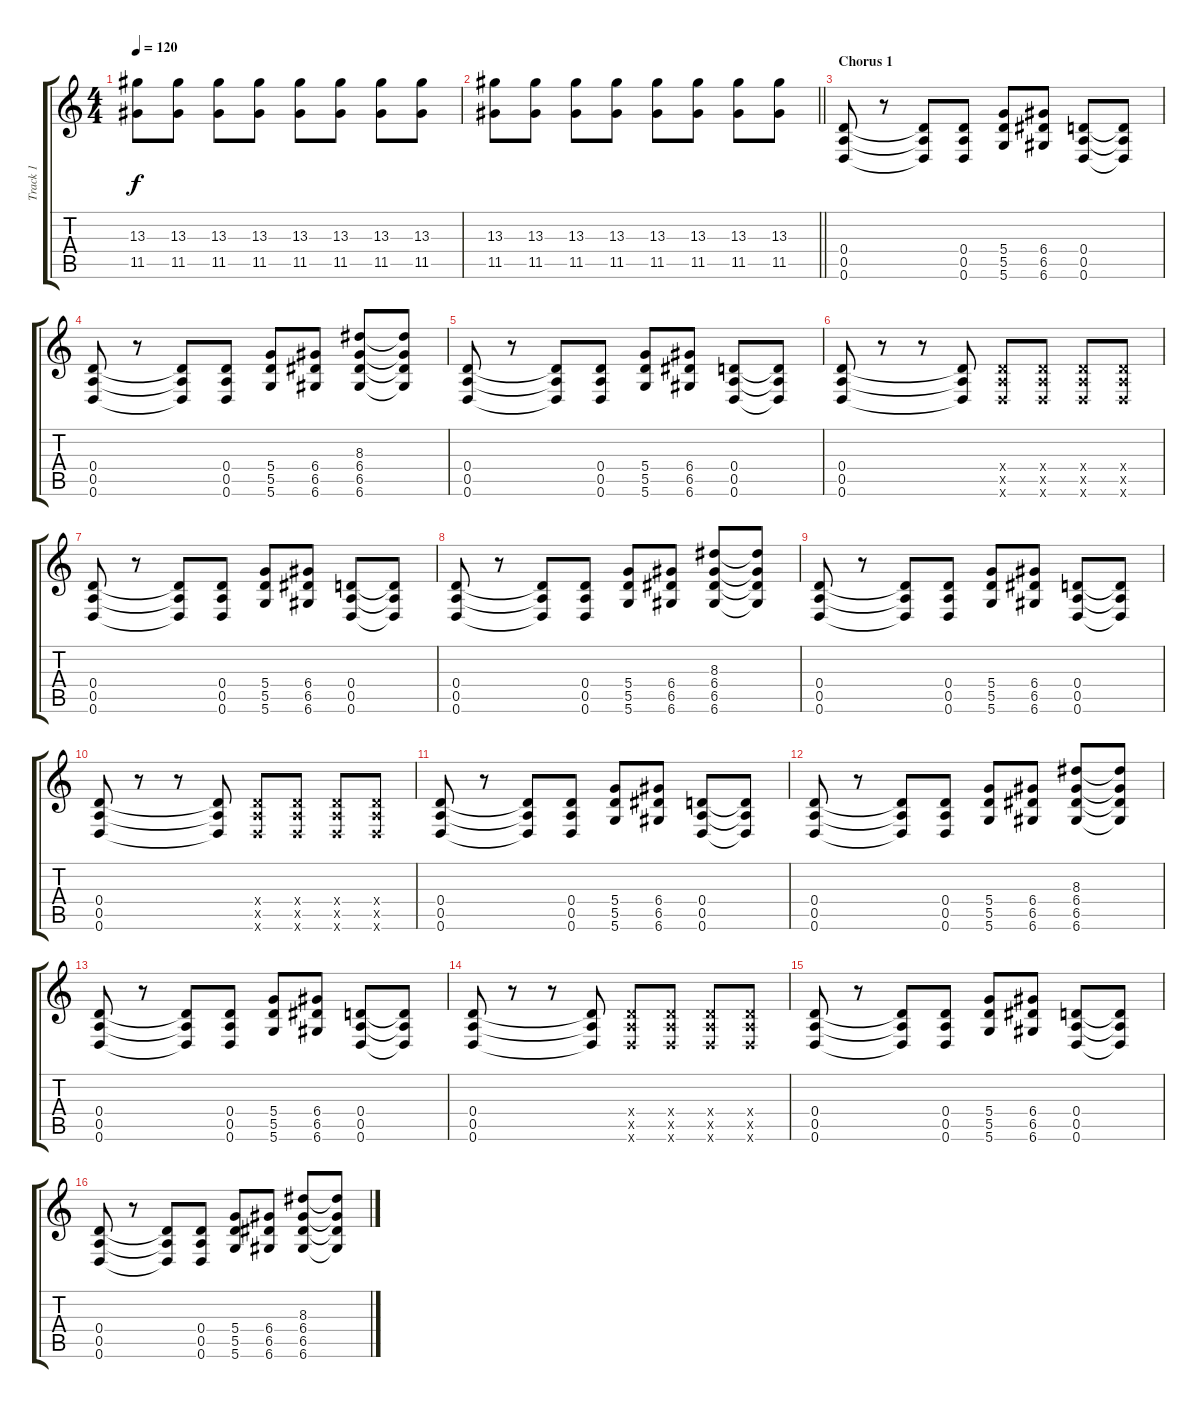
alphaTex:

\track ("Track 1" "Track 1") {instrument distortionguitar}
\staff {score tabs}
\tuning (E4 B3 G3 D3 A2 D2) {hide}
\ts (4 4)
\tempo 120
\clef g2
\ks c
(13.3 11.5).8{dy f} (13.3 11.5).8 (13.3 11.5).8 (13.3 11.5).8 (13.3 11.5).8 (13.3 11.5).8 (13.3 11.5).8 (13.3 11.5).8 |
\barLineRight lightlight
(13.3 11.5).8 (13.3 11.5).8 (13.3 11.5).8 (13.3 11.5).8 (13.3 11.5).8 (13.3 11.5).8 (13.3 11.5).8 (13.3 11.5).8 |
\section ("" "Chorus 1")
(0.4 0.5 0.6).8 r.8 (0.4{t} 0.5{t} 0.6{t}).8 (0.4 0.5 0.6).8 (5.4 5.5 5.6).8 (6.4 6.5 6.6).8 (0.4 0.5 0.6).8 (0.4{t} 0.5{t} 0.6{t}).8 |
(0.4 0.5 0.6).8 r.8 (0.4{t} 0.5{t} 0.6{t}).8 (0.4 0.5 0.6).8 (5.4 5.5 5.6).8 (6.4 6.5 6.6).8 (8.3 6.4 6.5 6.6).8 (8.3{t} 6.4{t} 6.5{t} 6.6{t}).8 |
(0.4 0.5 0.6).8 r.8 (0.4{t} 0.5{t} 0.6{t}).8 (0.4 0.5 0.6).8 (5.4 5.5 5.6).8 (6.4 6.5 6.6).8 (0.4 0.5 0.6).8 (0.4{t} 0.5{t} 0.6{t}).8 |
(0.4 0.5 0.6).8 r.8 r.8 (0.4{t} 0.5{t} 0.6{t}).8 (0.4{x} 0.5{x} 0.6{x}).8 (0.4{x} 0.5{x} 0.6{x}).8 (0.4{x} 0.5{x} 0.6{x}).8 (0.4{x} 0.5{x} 0.6{x}).8 |
(0.4 0.5 0.6).8 r.8 (0.4{t} 0.5{t} 0.6{t}).8 (0.4 0.5 0.6).8 (5.4 5.5 5.6).8 (6.4 6.5 6.6).8 (0.4 0.5 0.6).8 (0.4{t} 0.5{t} 0.6{t}).8 |
(0.4 0.5 0.6).8 r.8 (0.4{t} 0.5{t} 0.6{t}).8 (0.4 0.5 0.6).8 (5.4 5.5 5.6).8 (6.4 6.5 6.6).8 (8.3 6.4 6.5 6.6).8 (8.3{t} 6.4{t} 6.5{t} 6.6{t}).8 |
(0.4 0.5 0.6).8 r.8 (0.4{t} 0.5{t} 0.6{t}).8 (0.4 0.5 0.6).8 (5.4 5.5 5.6).8 (6.4 6.5 6.6).8 (0.4 0.5 0.6).8 (0.4{t} 0.5{t} 0.6{t}).8 |
(0.4 0.5 0.6).8 r.8 r.8 (0.4{t} 0.5{t} 0.6{t}).8 (0.4{x} 0.5{x} 0.6{x}).8 (0.4{x} 0.5{x} 0.6{x}).8 (0.4{x} 0.5{x} 0.6{x}).8 (0.4{x} 0.5{x} 0.6{x}).8 |
(0.4 0.5 0.6).8 r.8 (0.4{t} 0.5{t} 0.6{t}).8 (0.4 0.5 0.6).8 (5.4 5.5 5.6).8 (6.4 6.5 6.6).8 (0.4 0.5 0.6).8 (0.4{t} 0.5{t} 0.6{t}).8 |
(0.4 0.5 0.6).8 r.8 (0.4{t} 0.5{t} 0.6{t}).8 (0.4 0.5 0.6).8 (5.4 5.5 5.6).8 (6.4 6.5 6.6).8 (8.3 6.4 6.5 6.6).8 (8.3{t} 6.4{t} 6.5{t} 6.6{t}).8 |
(0.4 0.5 0.6).8 r.8 (0.4{t} 0.5{t} 0.6{t}).8 (0.4 0.5 0.6).8 (5.4 5.5 5.6).8 (6.4 6.5 6.6).8 (0.4 0.5 0.6).8 (0.4{t} 0.5{t} 0.6{t}).8 |
(0.4 0.5 0.6).8 r.8 r.8 (0.4{t} 0.5{t} 0.6{t}).8 (0.4{x} 0.5{x} 0.6{x}).8 (0.4{x} 0.5{x} 0.6{x}).8 (0.4{x} 0.5{x} 0.6{x}).8 (0.4{x} 0.5{x} 0.6{x}).8 |
(0.4 0.5 0.6).8 r.8 (0.4{t} 0.5{t} 0.6{t}).8 (0.4 0.5 0.6).8 (5.4 5.5 5.6).8 (6.4 6.5 6.6).8 (0.4 0.5 0.6).8 (0.4{t} 0.5{t} 0.6{t}).8 |
(0.4 0.5 0.6).8 r.8 (0.4{t} 0.5{t} 0.6{t}).8 (0.4 0.5 0.6).8 (5.4 5.5 5.6).8 (6.4 6.5 6.6).8 (8.3 6.4 6.5 6.6).8 (8.3{t} 6.4{t} 6.5{t} 6.6{t}).8
